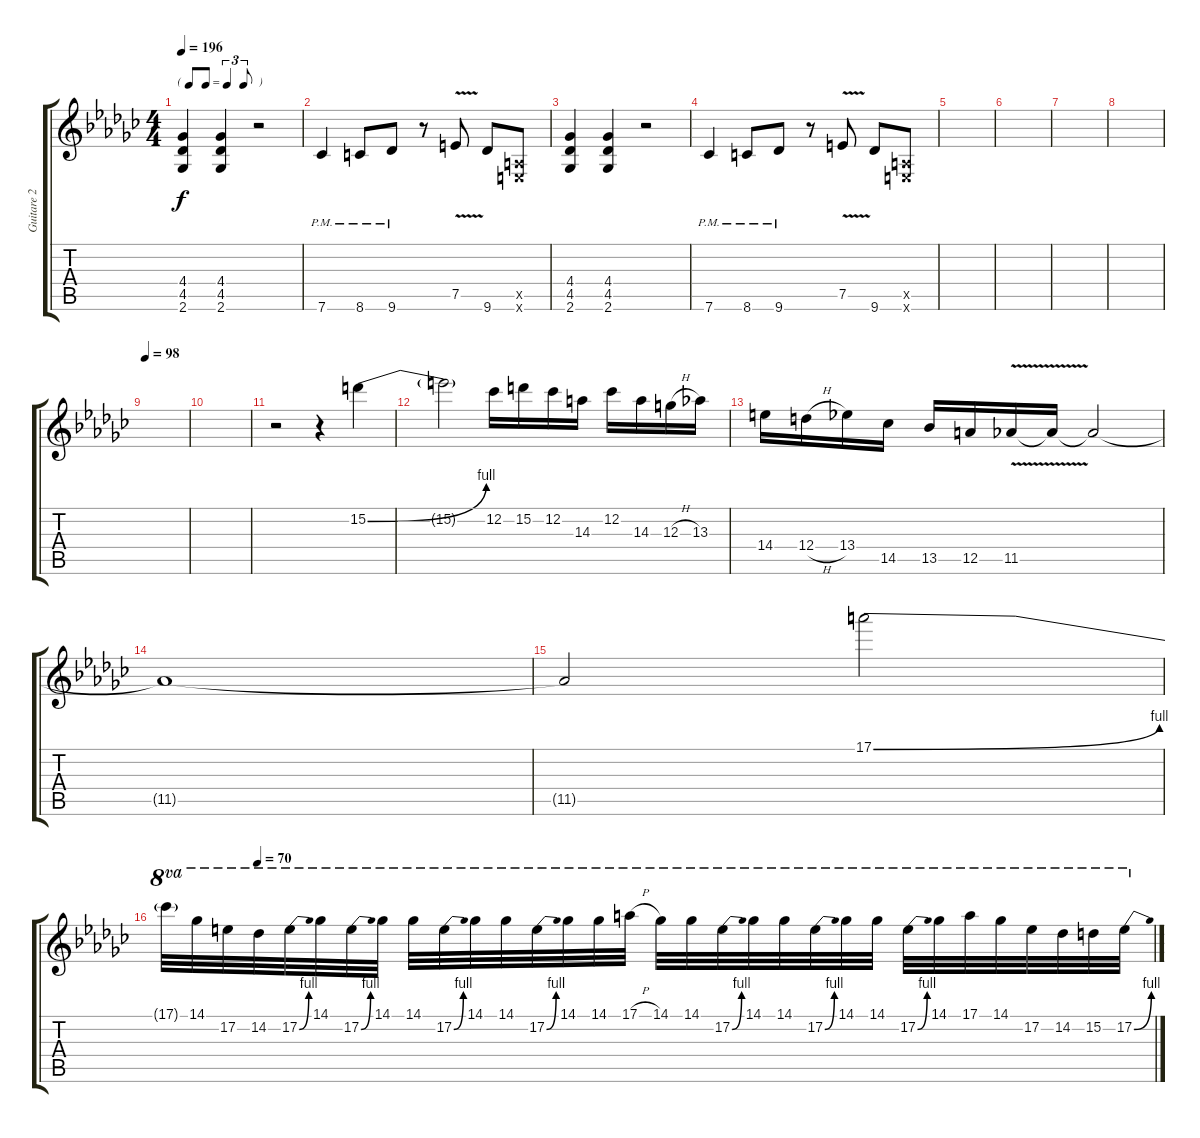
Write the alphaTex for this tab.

\track ("Guitare 2" "Guitare 2") {instrument overdrivenguitar}
\staff {score tabs}
\tuning (E4 B3 G3 D3 A2 E2) {hide}
\ts (4 4)
\tf triplet8th
\tempo 196
\clef g2
\ks gb
(4.4 4.5 2.6).4{dy f} (4.4 4.5 2.6).4 r.2 |
7.6{pm}.4 8.6{pm}.8 9.6{pm}.8 r.8 7.5{v}.8 9.6.8 (0.5{x} 0.6{x}).8 |
(4.4 4.5 2.6).4 (4.4 4.5 2.6).4 r.2 |
7.6{pm}.4 8.6{pm}.8 9.6{pm}.8 r.8 7.5{v}.8 9.6.8 (0.5{x} 0.6{x}).8 |
|
|
|
|
\tempo 98
|
|
r.2 r.4 15.2{be (bend 0 0 60 4)}.4 |
15.2{t}.2 12.2.16 15.2.16 12.2.16 14.3.16 12.2.16 14.3.16 12.3{h}.16 13.3.16 |
14.4.16 12.4{h}.16 13.4.16 14.5.16 13.5.16 12.5.16 11.5{v}.16 11.5{t}.16 11.5{t}.2 |
11.5{t}.1 |
11.5{t}.2 17.1{be (bend 0 0 60 4)}.2 |
\tempo (70 0.09375)
17.1{t}.32{ot 8va} 14.1.32{ot 8va} 17.2.32{ot 8va} 14.2.32{ot 8va} 17.2{be (bend 0 0 60 4)}.32{ot 8va} 14.1.32{ot 8va} 17.2{be (bend 0 0 60 4)}.32{ot 8va} 14.1.32{ot 8va} 14.1.32{ot 8va} 17.2{be (bend 0 0 60 4)}.32{ot 8va} 14.1.32{ot 8va} 14.1.32{ot 8va} 17.2{be (bend 0 0 60 4)}.32{ot 8va} 14.1.32{ot 8va} 14.1.32{ot 8va} 17.1{h}.32{ot 8va} 14.1.32{ot 8va} 14.1.32{ot 8va} 17.2{be (bend 0 0 60 4)}.32{ot 8va} 14.1.32{ot 8va} 14.1.32{ot 8va} 17.2{be (bend 0 0 60 4)}.32{ot 8va} 14.1.32{ot 8va} 14.1.32{ot 8va} 17.2{be (bend 0 0 60 4)}.32{ot 8va} 14.1.32{ot 8va} 17.1.32{ot 8va} 14.1.32{ot 8va} 17.2.32{ot 8va} 14.2.32{ot 8va} 15.2.32{ot 8va} 17.2{be (bend 0 0 60 4)}.32{ot 8va}
